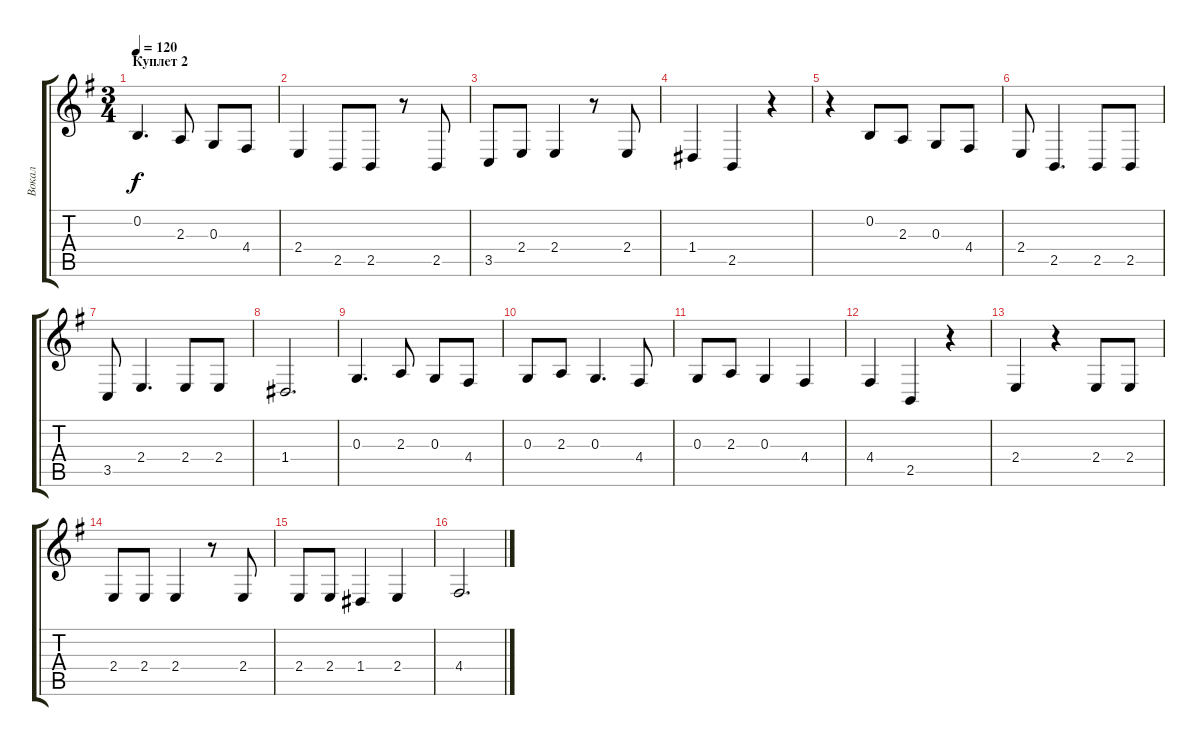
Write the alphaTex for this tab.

\track ("Вокал" "Вокал") {instrument electricgrandpiano}
\staff {score tabs}
\tuning (E4 B3 G3 D3 A2 E2) {hide}
\ts (3 4)
\section ("" "Куплет 2")
\tempo 120
\clef g2
\ks g
0.2.4{d dy f} 2.3.8 0.3.8 4.4.8 |
2.4.4 2.5.8 2.5.8 r.8 2.5.8 |
3.5.8 2.4.8 2.4.4 r.8 2.4.8 |
1.4.4 2.5.4 r.4 |
r.4 0.2.8 2.3.8 0.3.8 4.4.8 |
2.4.8 2.5.4{d} 2.5.8 2.5.8 |
3.5.8 2.4.4{d} 2.4.8 2.4.8 |
1.4.2{d} |
0.3.4{d} 2.3.8 0.3.8 4.4.8 |
0.3.8 2.3.8 0.3.4{d} 4.4.8 |
0.3.8 2.3.8 0.3.4 4.4.4 |
4.4.4 2.5.4 r.4 |
2.4.4 r.4 2.4.8 2.4.8 |
2.4.8 2.4.8 2.4.4 r.8 2.4.8 |
2.4.8 2.4.8 1.4.4 2.4.4 |
4.4.2{d}
